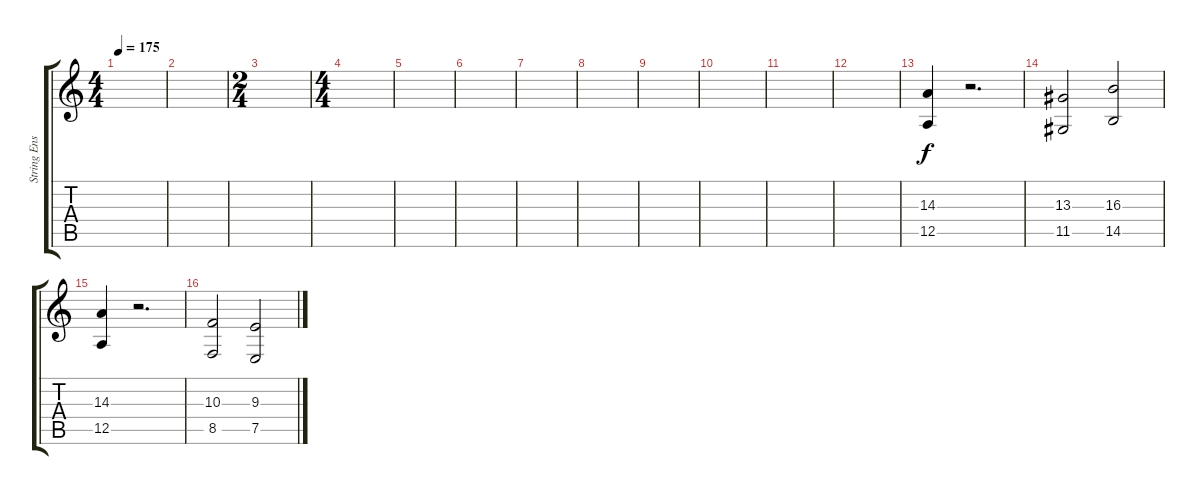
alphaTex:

\track ("String Ensemble 2" "String Ens") {instrument stringensemble1}
\staff {score tabs}
\tuning (E4 B3 G3 D3 A2 E2) {hide}
\ts (4 4)
\tempo 175
\clef g2
\ks c
|
|
\ts (2 4)
|
\ts (4 4)
|
|
|
|
|
|
|
|
|
(14.3 12.5).4 r.2{d} |
(13.3 11.5).2 (16.3 14.5).2 |
(14.3 12.5).4 r.2{d} |
(10.3 8.5).2 (9.3 7.5).2
